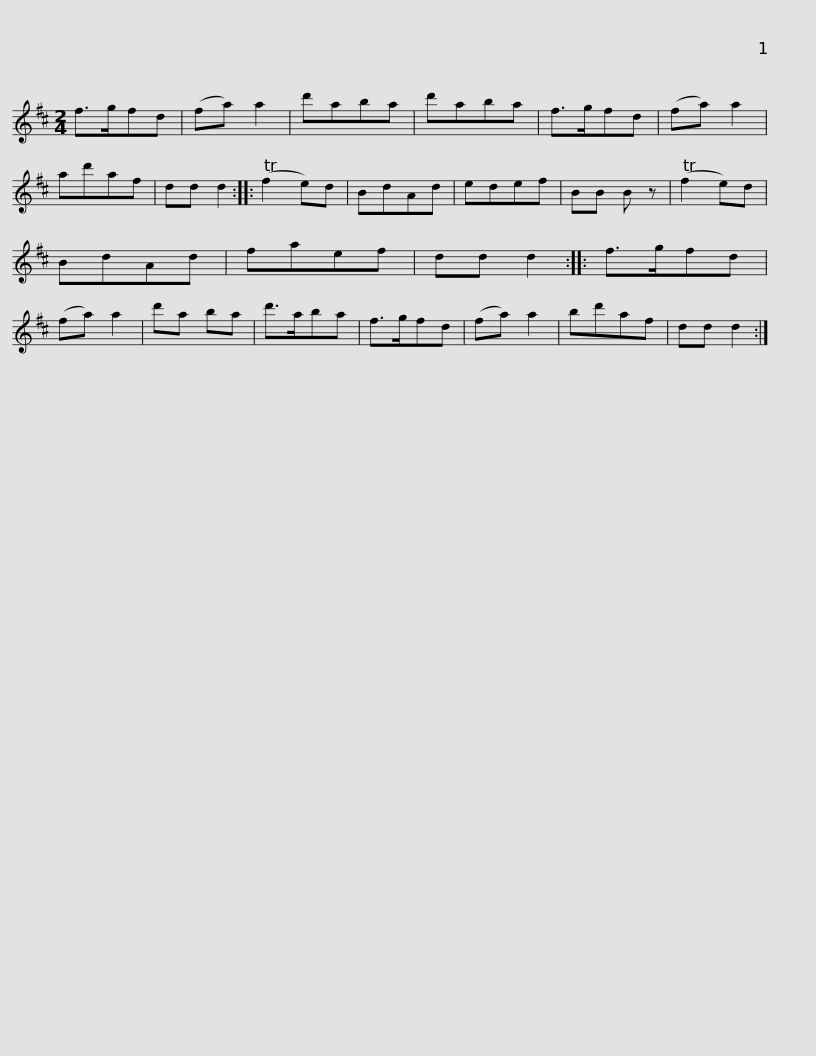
X:1
L:1/8
M:2/4
I:linebreak $
K:D
V:1 treble
V:1
 f>gfd | (fa) a2 | d'aba | d'aba | f>gfd | %5
 (fa) a2 | ad'af | dd d2 :: (Tf2 e)d | BdAd |$ %10
 edef | BB B z | (Tf2 e)d | BdAd | faef | %15
 dd d2 :: f>gfd | (fa) a2 | d'a ba | d'>aba |$ %20
 f>gfd | (fa) a2 | bd'af | dd d2 :| %24
